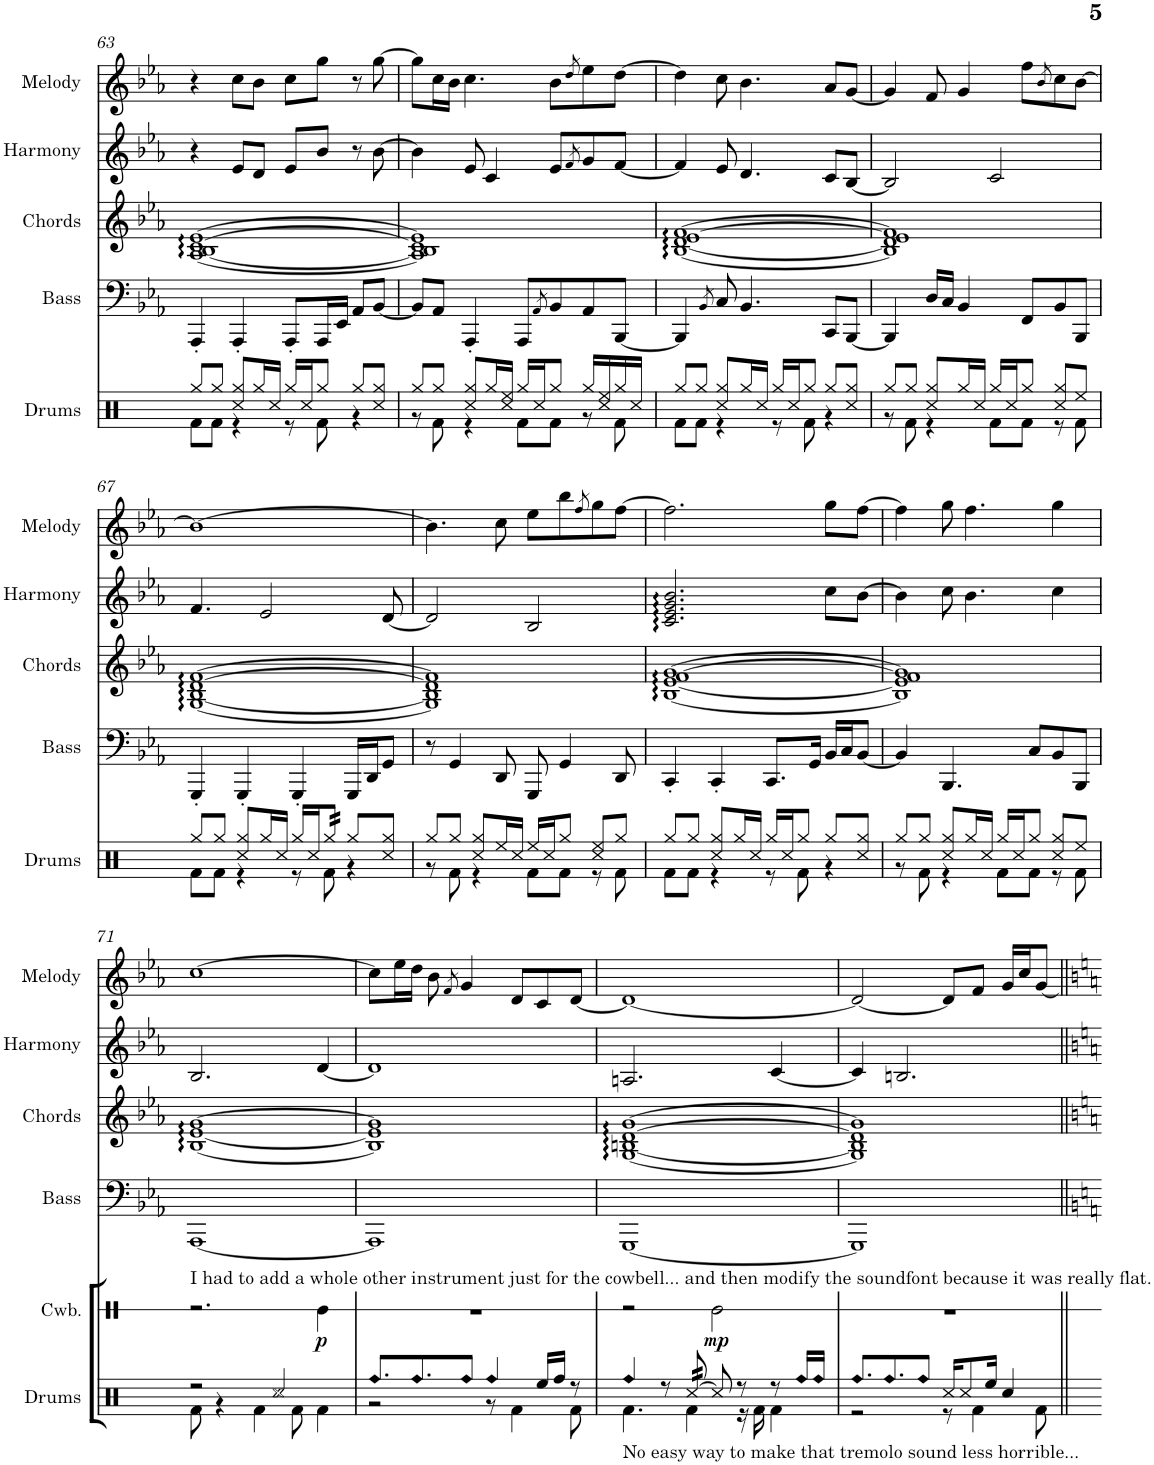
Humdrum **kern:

**kern	**kern	**kern	**kern
*part4	*part3	*part2	*part1
*staff4	*staff3	*staff2	*staff1
*I"Bass	*I"Chords	*I"Harmony	*I"Melody
*I'Bass	*I'Chords	*I'Harmony	*I'Melody
!!LO:PB:g=z
*clefF4	*clefG2	*clefG2	*clefG2
*k[b-e-a-]	*k[b-e-a-]	*k[b-e-a-]	*k[b-e-a-]
*M4/4	*M4/4	*M4/4	*M4/4
=63	=63	=63	=63
4AAA-'/	[1A- [1B- [1c [1e-	4r	4r
4AAA-'/	.	8e-/L	8cc\L
.	.	8d/J	8b-\J
8AAA-'/L	.	8e-/L	8cc\L
16AAA-/L	.	8b-/J	8gg\J
16EE-/JJ	.	.	.
8AA-/L	.	8r	8r
[8BB-/J	.	[8b-\	[8gg\
=64	=64	=64	=64
8BB-/L]	1A-] 1B-] 1c] 1e-]	4b-\]	8gg\L]
8AA-/J	.	.	16cc\L
.	.	.	16b-\JJ
4AAA-'/	.	8e-/	4.cc\
.	.	4c/	.
8AAA-/L	.	.	.
8qAA-/	.	.	.
8BB-/	.	8e-/L	8b-\L
.	.	8qf/	8qdd/
8AA-/	.	8g/	8ee-\
[8BBB-/J	.	[8f/J	[8dd\J
=65	=65	=65	=65
4BBB-/]	[1B- [1d [1e- [1f	4f/]	4dd\]
8qBB-/	.	.	.
8C/	.	8e-/	8cc\
4.BB-/	.	4.d/	4.b-\
8CC/L	.	8c/L	8a-/L
[8BBB-/J	.	[8B-/J	[8g/J
=66	=66	=66	=66
4BBB-/]	1B-] 1d] 1e-] 1f]	2B-/]	4g/]
16D/LL	.	.	8f/
16C/JJ	.	.	.
4BB-/	.	.	4g/
.	.	2c/	.
8FF/L	.	.	8ff\L
.	.	.	8qb-/
8BB-/	.	.	8cc\
8BBB-/J	.	.	[8b-\J
!!LO:LB:g=z
=67	=67	=67	=67
4GGG'/	[1G [1B- [1d [1f	4.f/	1b-_
4GGG'/	.	.	.
.	.	2e-/	.
4GGG'/	.	.	.
16GGG/LL	.	.	.
16DD/J	.	.	.
8GG/J	.	[8d/	.
=68	=68	=68	=68
8r	1G] 1B-] 1d] 1f]	2d/]	4.b-\]
4GG/	.	.	.
8DD/	.	.	8cc\
8GGG/	.	2B-/	8ee-\L
4GG/	.	.	8bb-\
.	.	.	8qff/
.	.	.	8gg\
8DD/	.	.	[8ff\J
=69	=69	=69	=69
4CC'/	[1B- [1e- [1f [1g	2.c/ 2.e-/ 2.g/ 2.b-/	2.ff\]
4CC'/	.	.	.
8.CC/L	.	.	.
16GG/Jk	.	.	.
16BB-/LL	.	8cc\L	8gg\L
16C/J	.	.	.
[8BB-/J	.	[8b-\J	[8ff\J
=70	=70	=70	=70
4BB-/]	1B-] 1e-] 1f] 1g]	4b-\]	4ff\]
4.BBB-/	.	8cc\	8gg\
.	.	4.b-\	4.ff\
8C/L	.	.	.
8BB-/	.	4cc\	4gg\
8BBB-/J	.	.	.
!!LO:LB:g=z
=71	=71	=71	=71
[1AAA-	[1B- [1e- [1g	2.B-/	[1cc
.	.	[4d/	.
=72	=72	=72	=72
1AAA-]	1B-] 1e-] 1g]	1d]	8cc\L]
.	.	.	16ee-\L
.	.	.	16dd\JJ
.	.	.	8b-\
.	.	.	8qf/
.	.	.	4g/
.	.	.	8d/L
.	.	.	8c/
.	.	.	[8d/J
=73	=73	=73	=73
[1GGG	[1G [1Bn [1d [1g	2.An/	1d_
.	.	[4c/	.
=74	=74	=74	=74
1GGG]	1G] 1B] 1d] 1g]	4c/]	2d/_
.	.	2.Bn/	.
.	.	.	8d/L]
.	.	.	8f/J
.	.	.	16g/LL
.	.	.	16cc/J
.	.	.	[8g/J
=||	=||	=||	=||
*-	*-	*-	*-
